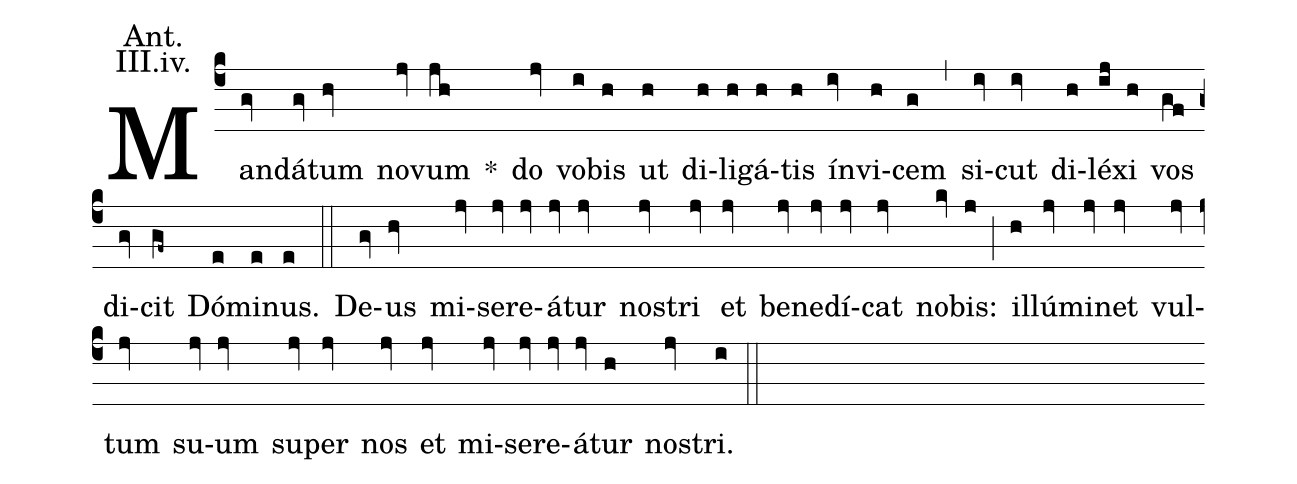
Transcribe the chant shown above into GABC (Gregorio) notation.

annotation: Ant.;
annotation: III.iv.;
%%
(c4) Man(gv)dá(gv)tum(hv) no(jv)vum(jh) *() do(jv) vo(i)bis(h) ut(h) di(h)li(h)gá(h)tis(h) ín(iv)vi(h)cem(g) (,)
si(iv)cut(iv) di(h)léx(ij)i(h) vos(gf) di(gv)cit(gf~) Dó(e)mi(e)nus.(e) (::)
De(gv)us(hv) mi(jv)se(jv)re(jv)á(jv)tur(jv) nos(jv)tri(jv) et(jv) be(jv)ne(jv)dí(jv)cat(jv) no(kv)bis:(j) (;)
il(h)lú(jv)mi(jv)net(jv) vul(jv)tum(jv) su(jv)um(jv) su(jv)per(jv) nos(jv) et(jv) mi(jv)se(jv)re(jv)á(jv)tur(h) nos(jv)tri.(i) (::)
